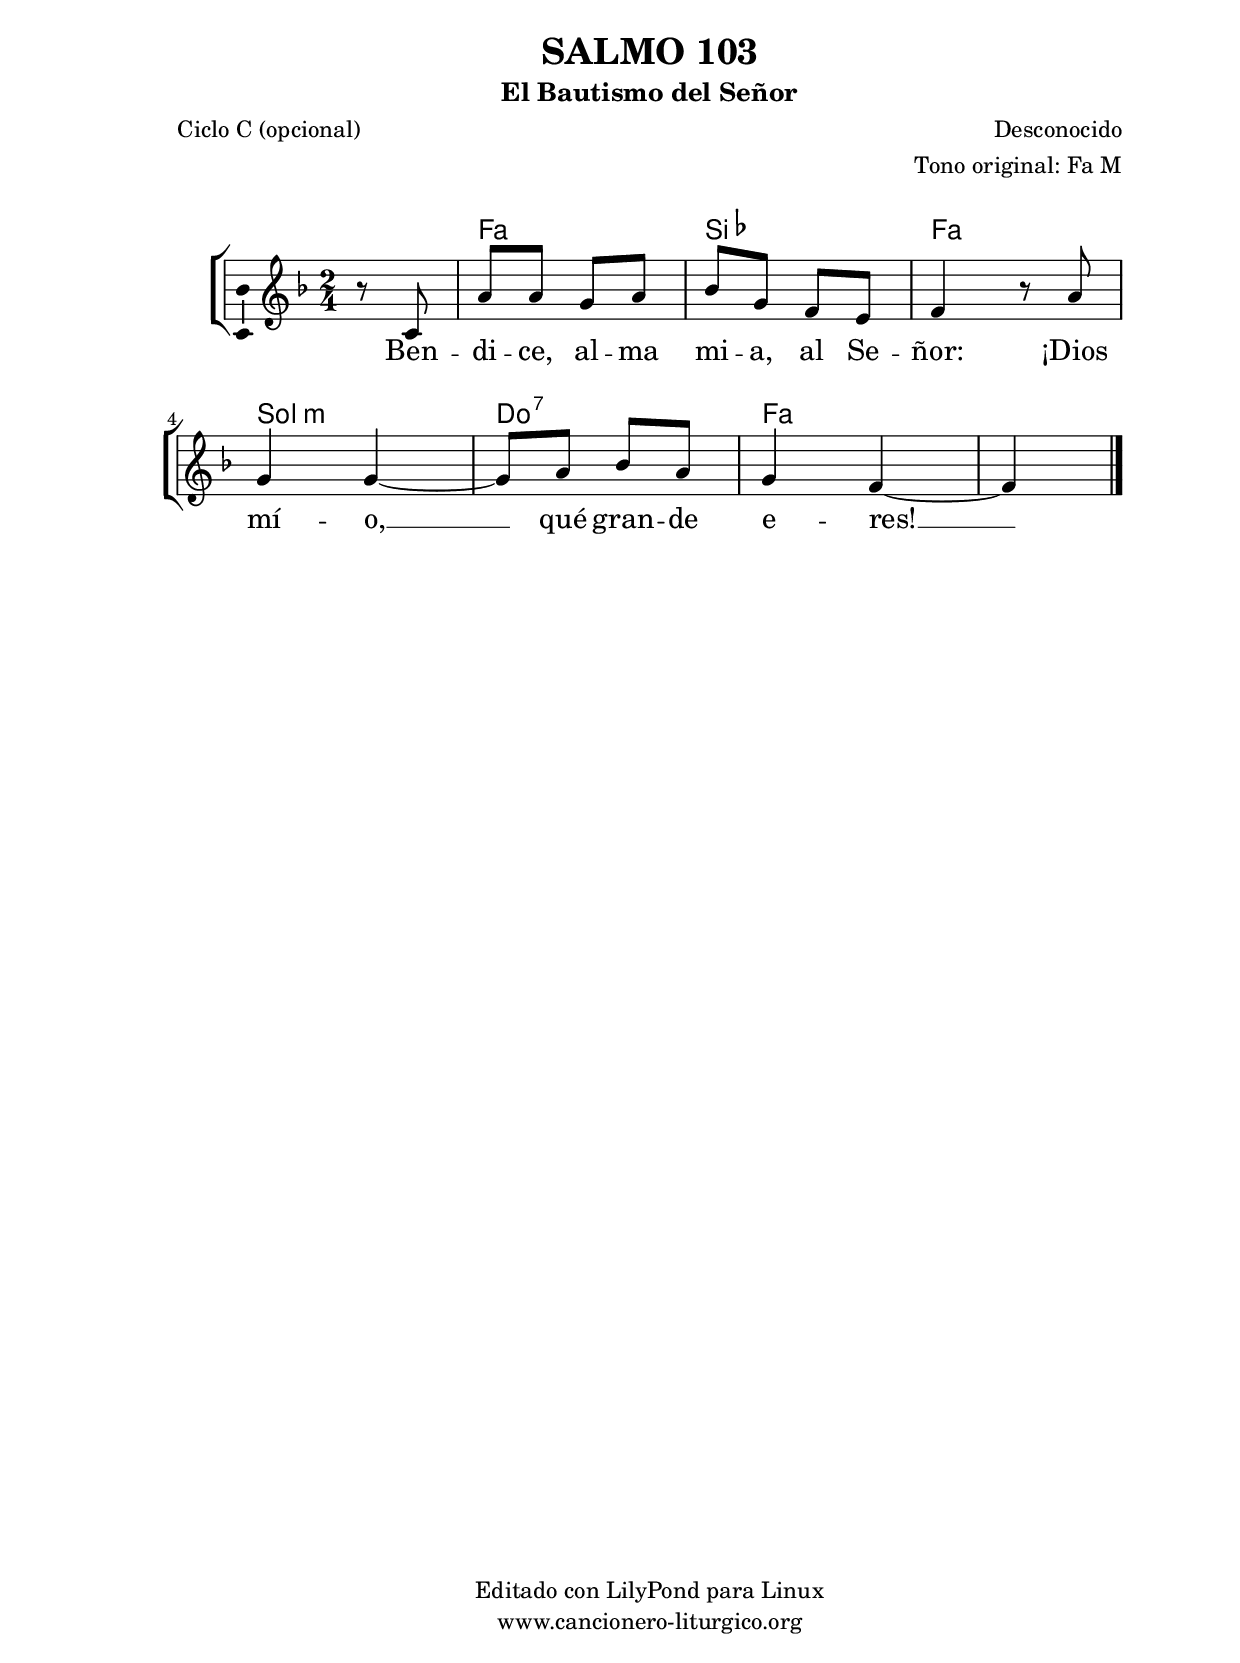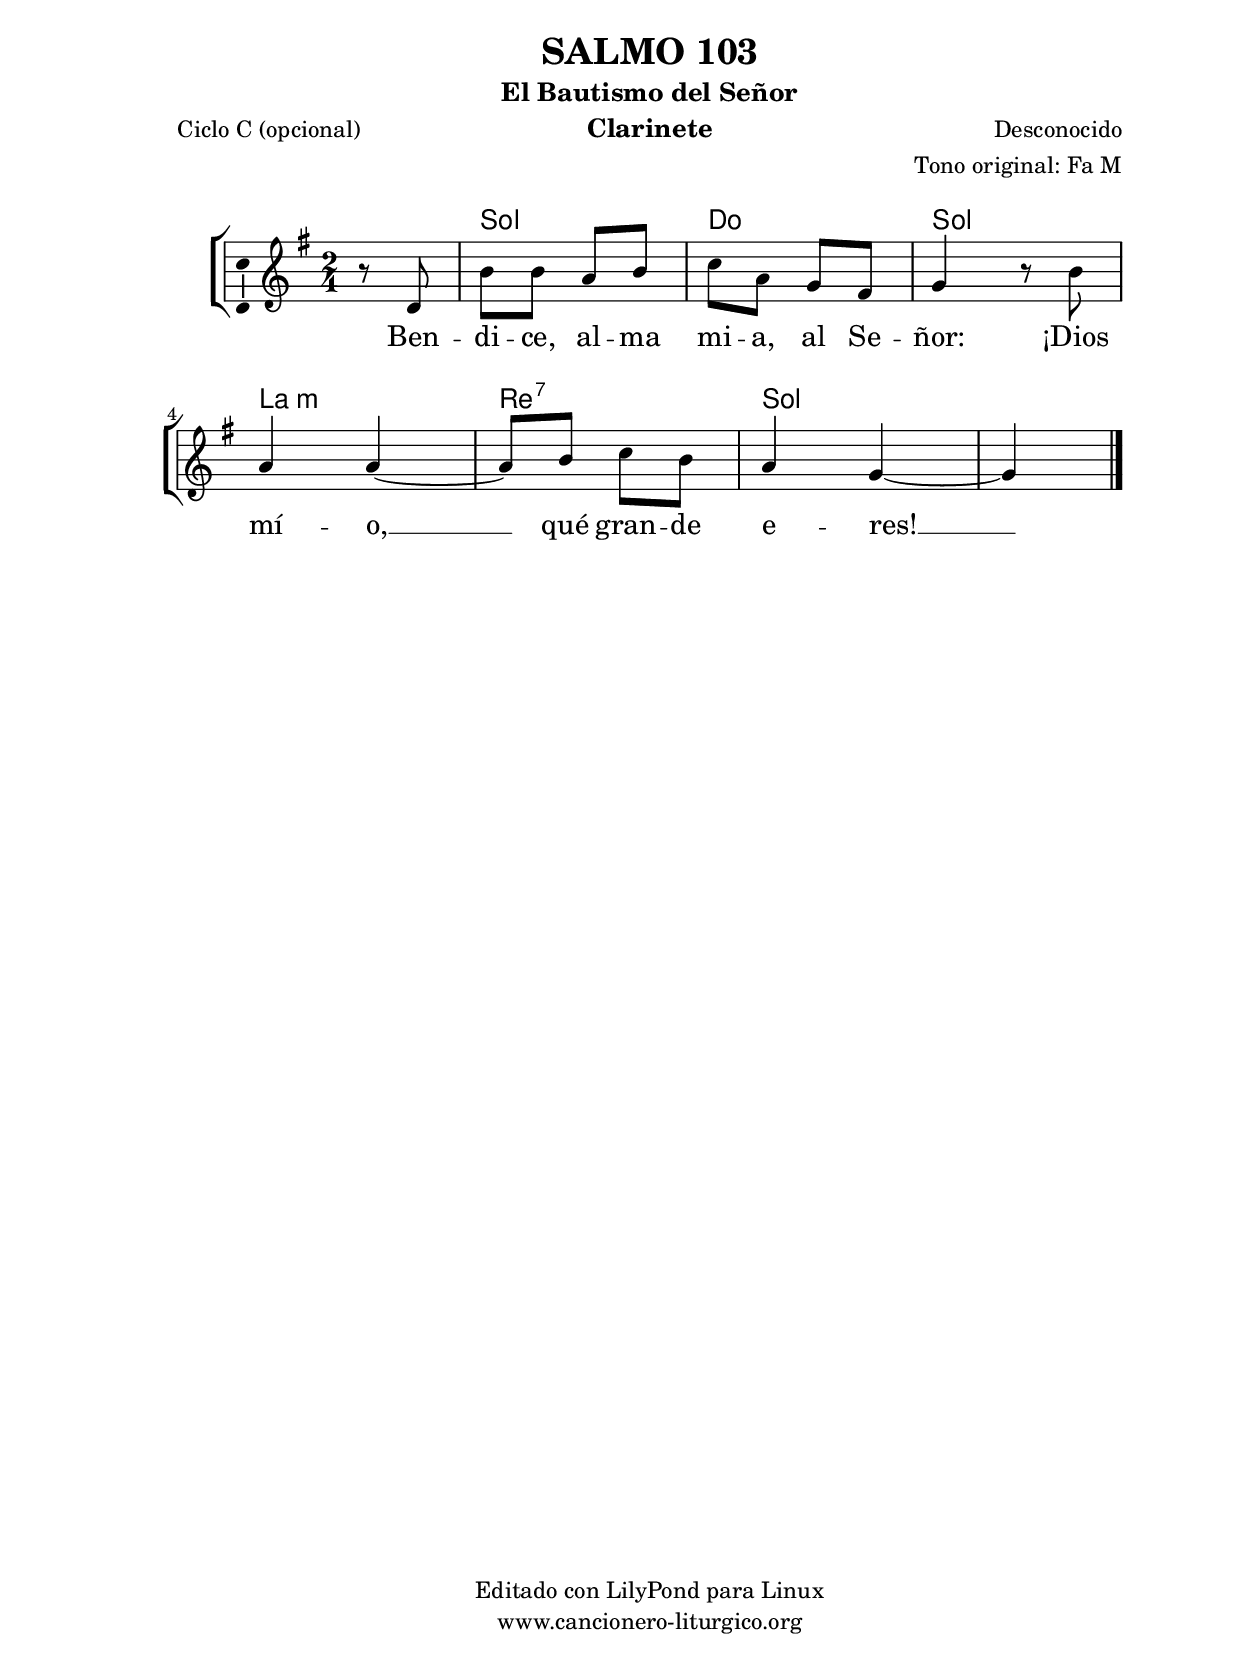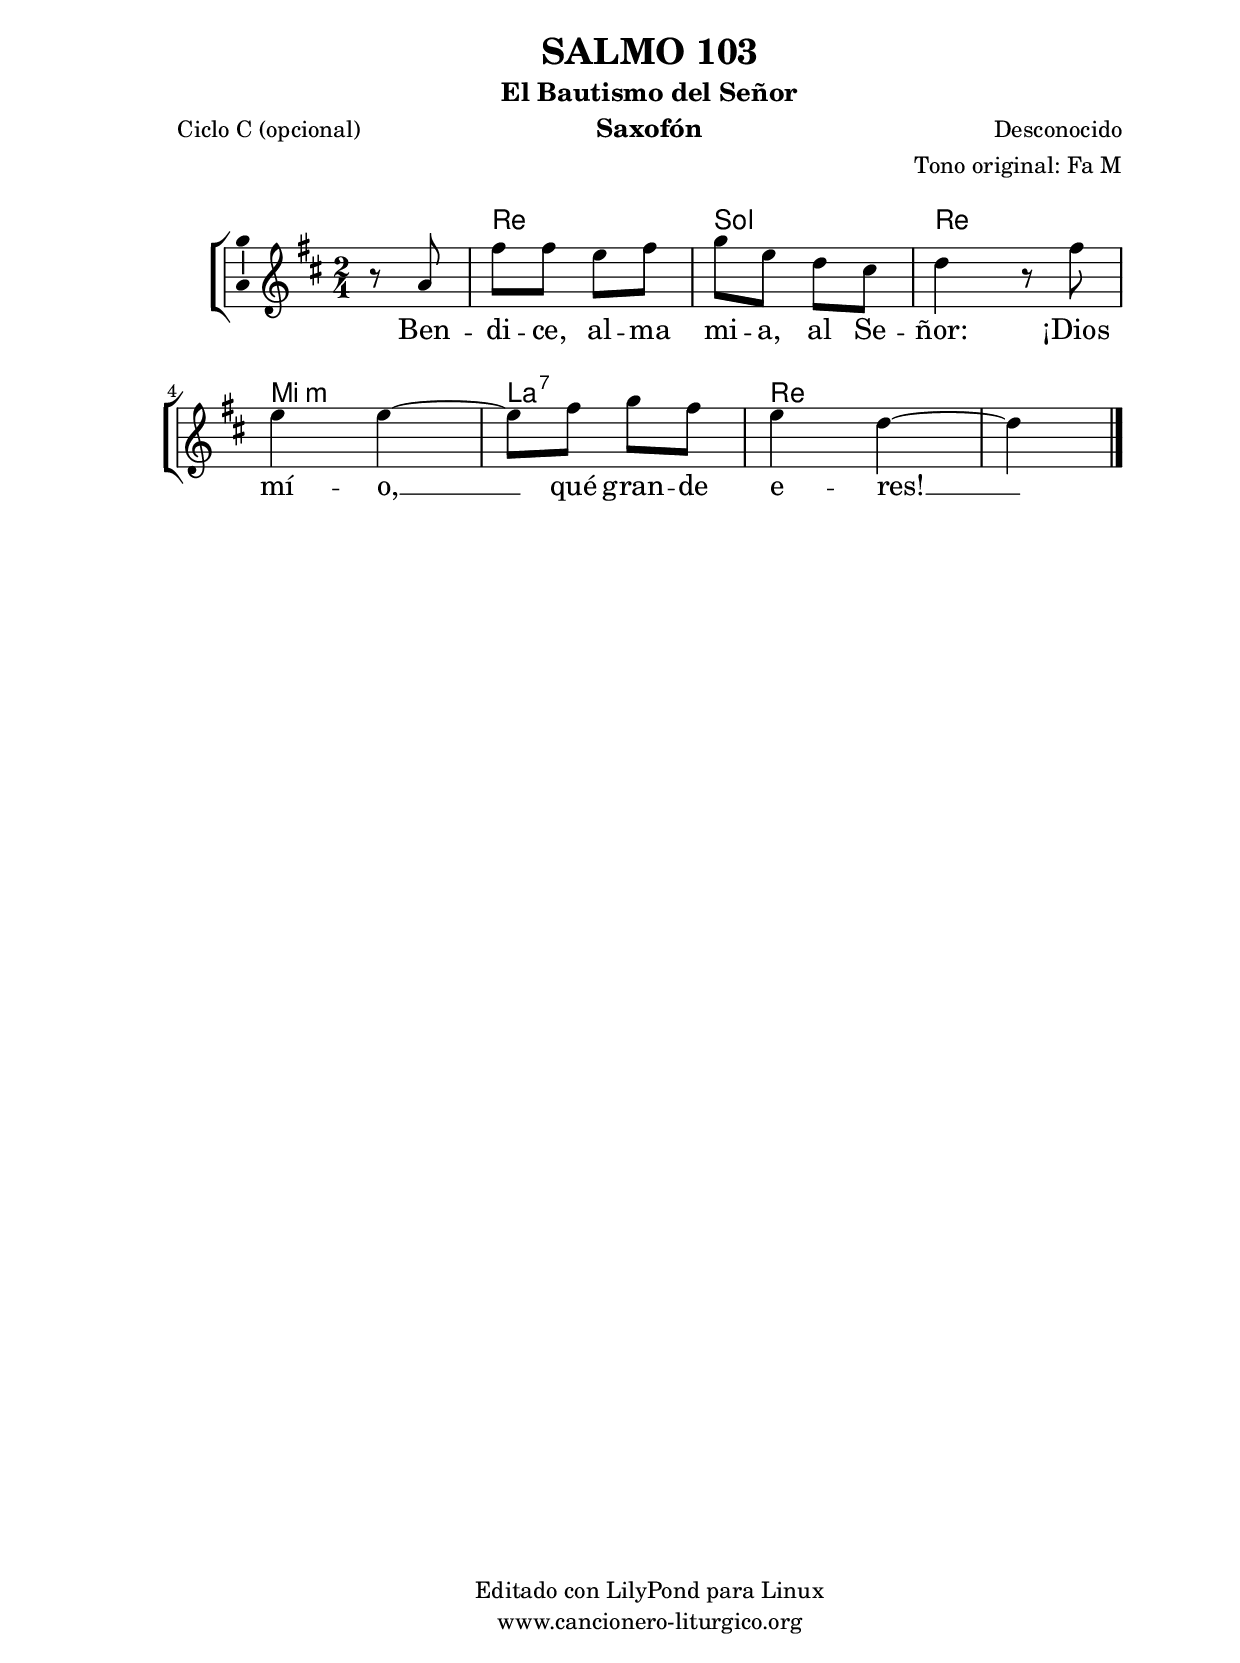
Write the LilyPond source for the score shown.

%
%para convertir .midi en .wav:
%timidity filename.midi -Ow -o finename.wav
%
%
%Para convertir de .wav a .mp3:
%lame -h -m j filename.wav
%
%
%para escuchar el midi:
%timidity nombrefichero.midi
%


%versión de lilypond para la que se ha escrito esta partitura:
\version "2.16.0"

	%Tamaño papel
	#(set-default-paper-size "a4")
	%Tamaño partitura
	#(set-global-staff-size 20)
	%No responde al pulsar sobre una nota
	#(ly:set-option 'point-and-click #f)

%parámetros del encabezamiento:
\header {
	title = "SALMO 103"
	subtitle = "El Bautismo del Señor"
	composer = "Desconocido"
	poet = "Ciclo C (opcional)"
	meter = ""
	arranger = "Tono original: Fa M"
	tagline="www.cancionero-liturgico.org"
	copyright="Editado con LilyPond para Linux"
	}

%parámetros asociados al papel:
\paper  {
	oddHeaderMarkup = \markup {\fill-line { \on-the-fly #not-first-page \fromproperty #'header:title \on-the-fly #not-first-page \fromproperty #'header:composer }}
	evenHeaderMarkup = \markup {\fill-line { \fromproperty #'header:composer \fromproperty #'header:title }}
	#(set-paper-size "a4")
	print-page-number = ##f
	first-page-number = 1
	print-first-page-number = ##f
%	head-separation = 3.0 \cm
	top-margin = 2.0 \cm
	bottom-margin = 0.5\cm
%%%	bottom-margin = -1.0\cm
	left-margin = 3.0 \cm
	line-width = 16.0 \cm 
	indent = 8\mm
	interscoreline = 2.\mm
	between-system-space = 15\mm
%	para que las partituras no llenen la hoja:
	ragged-bottom = ##t
%	idem para la última hoja:
	ragged-last-bottom = ##f
%	para que las partituras llenen el ancho del papel:
	ragged-last = ##f
	after-title-space = 2.5 \cm
%page-count=1
system-count=2

	%Flexible Vertical Spacing
%	markup-markup-spacing =
%	#'((basic-distance . 15) (minimum-distance . 15) (padding . 3))
	markup-system-spacing =
	#'((basic-distance . 15) (minimum-distance . 15) (padding . 3))
	system-system-spacing =
	#'((basic-distance . 15) (minimum-distance . 15) (padding . 3))
	score-system-spacing =
	#'((basic-distance . 15) (minimum-distance . 15) (padding . 5))
%	top-system-spacing = % header
%	#'((basic-distance . 8) (minimum-distance . 0) (padding . 3))
%	top-markup-spacing =
%	#'((basic-distance . 20) (minimum-distance . 20) (padding . 3))
	last-bottom-spacing = % footer
	#'((basic-distance . 5) (minimum-distance . 5) (padding . 3))
%	score-markup-spacing =
%	#'((basic-distance . 16) (minimum-distance . 13) (padding . 3))

	}


%parámetros que afectan a toda la partitura:
global =  {
	%clave de sol (G):
	\clef G
	%armadura:
%	\transpose d c
	\key f \major
	\tempo 4=80
	\set Score.tempoHideNote = ##t
	}


acordes = {
	\italianChords
	\chordmode {
%	\transpose d c
{

s4
f2 bes f g:m c:7 f f4 %s4

	}
	}
}

melodia = 
%	\transpose d c
{
	\relative c'{

\time 2/4
\partial4
r8 c8
a'8 a g a
bes8 g f e
f4 r8 a8
g4 g~
g8 a bes a
g4 f~
f4 %s4

	\bar "|."
	}
	}


texto = \lyricmode {
Ben -- di -- ce, al -- ma mi -- a, al Se -- ñor:
¡Dios mí -- o, __ qué gran -- de e -- res! __
	}


acordesStaff = \context ChordNames = acordesStaff <<
	\set chordChanges = ##t
	\acordes
	>>


vozStaff = \context Voice = vozStaff
\with {\consists "Ambitus_engraver"}
<<
%	\set Staff.instrumentName = ""
%	\set Staff.shortInstrumentName = ""
%	\set Staff.midiInstrument = #"clarinet"
%	\set Staff.midiInstrument = #"cello"
%	\set Staff.midiInstrument = #"flute"
	\set Staff.midiInstrument = #"electric guitar (jazz)"
%	\set Staff.midiInstrument = #"english horn"
%	\set Staff.midiInstrument = #"violin"
%	\set Staff.midiInstrument = #"glockenspiel"
	\set Staff.midiMinimumVolume = #0.7
	\set Staff.midiMaximumVolume = #0.9
	\global
	\melodia
	>>


textoStaff = \context Lyrics = textoStaff <<
	\lyricsto vozStaff \texto
	>>

\book {
	\score {
		\context ChoirStaff {
			\override StaffGroup.SystemStartBracket #'collapse-height = #1
			\override Score.SystemStartBar #'collapse-height = #1
			<<
			\acordesStaff
			\vozStaff
			\textoStaff
			>>
			}
		\layout {
	    		\context {
				\Lyrics
				\override LyricText #'font-size = #2
				}
	   		 \context {
				\Score
				%fontSize = #3
				\override StaffSymbol #'staff-space = #(magstep +3)
				%\override Beam #'thickness = #0.55
				%\override SpacingSpanner #'spacing-increment = #1.0
				%\override Slur #'height-limit = #1.5
				}
			}
		}
	\score {
		\unfoldRepeats
		\context ChoirStaff {
			<<
			\acordesStaff
			\vozStaff
			>>
			}
		\midi {
	  		\context {
	  			\Score
				tempoWholesPerMinute = #(ly:make-moment 70 4)
				}
			}
		}
	}

%Partitura para clarinete
#(define output-suffix "C")
\book {
	\header{
		instrument = "Clarinete"
		}
	\score {
		\context ChoirStaff {
			\override StaffGroup.SystemStartBracket #'collapse-height = #1
			\override Score.SystemStartBar #'collapse-height = #1
\transpose c d
			<<
			\acordesStaff
			\vozStaff
			\textoStaff
			>>
			}
		\layout {
	    		\context {
				\Lyrics
				\override LyricText #'font-size = #2
				}
	   		 \context {
				\Score
				%fontSize = #3
				\override StaffSymbol #'staff-space = #(magstep +3)
				%\override Beam #'thickness = #0.55
				%\override SpacingSpanner #'spacing-increment = #1.0
				%\override Slur #'height-limit = #1.5
				}
			}
		}
	}

%Partitura para saxofón
#(define output-suffix "S")
\book {
	\header{
		instrument = "Saxofón"
		}
	\score {
		\context ChoirStaff {
			\override StaffGroup.SystemStartBracket #'collapse-height = #1
			\override Score.SystemStartBar #'collapse-height = #1
\transpose c a
			<<
			\acordesStaff
			\vozStaff
			\textoStaff
			>>
			}
		\layout {
	    		\context {
				\Lyrics
				\override LyricText #'font-size = #2
				}
	   		 \context {
				\Score
				%fontSize = #3
				\override StaffSymbol #'staff-space = #(magstep +3)
				%\override Beam #'thickness = #0.55
				%\override SpacingSpanner #'spacing-increment = #1.0
				%\override Slur #'height-limit = #1.5
				}
			}
		}
	}

